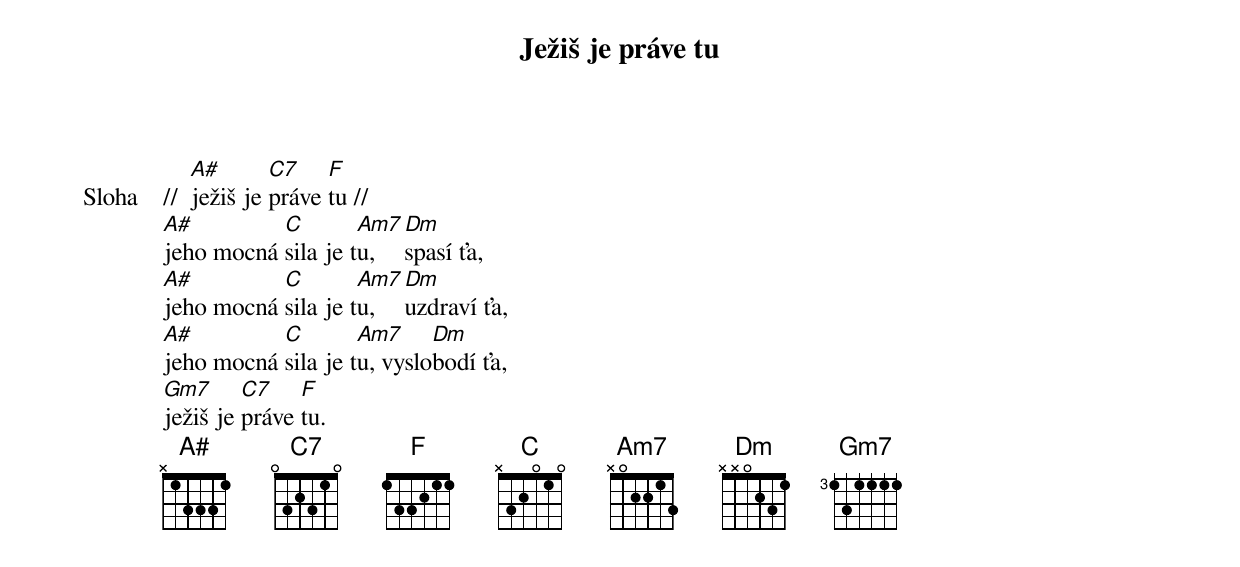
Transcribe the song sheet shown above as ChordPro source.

{title: Ježiš je práve tu}

{start_of_verse: Sloha}
//  [A#]ježiš je [C7]práve [F]tu //
[A#]jeho mocná [C]sila je t[Am7]u,  [Dm]spasí ťa,
[A#]jeho mocná [C]sila je t[Am7]u,  [Dm]uzdraví ťa,
[A#]jeho mocná [C]sila je t[Am7]u, vyslo[Dm]bodí ťa,
[Gm7]ježiš je [C7]práve [F]tu.
{end_of_verse}
